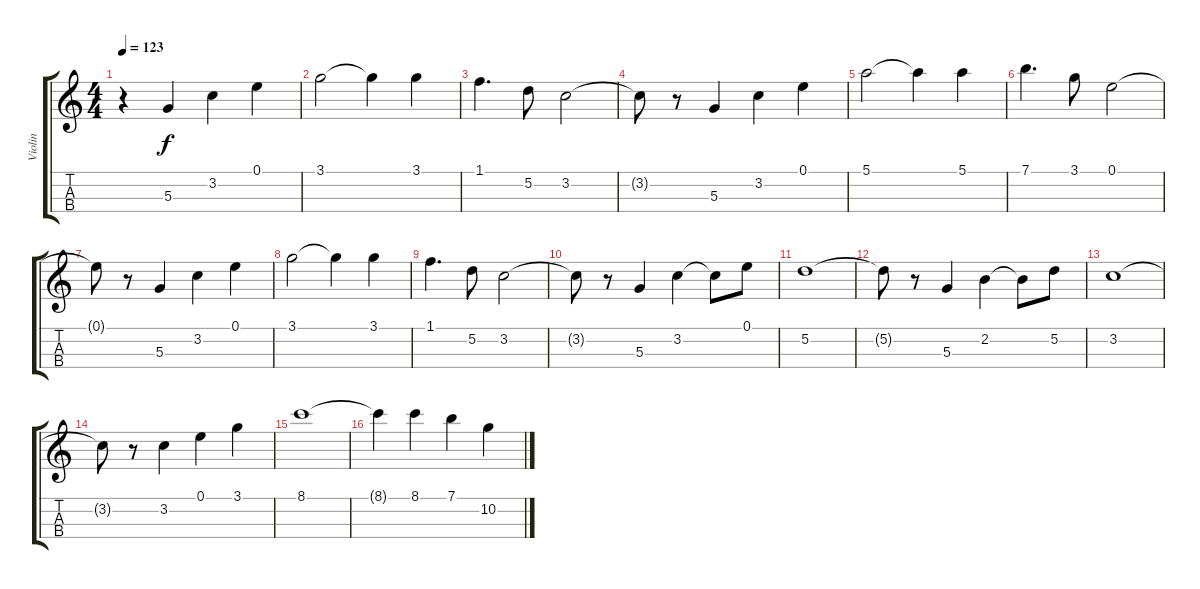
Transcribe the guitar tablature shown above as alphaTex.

\track ("Violin" "Violin") {instrument violin}
\staff {score tabs}
\tuning (E5 A4 D4 G3) {hide}
\ts (4 4)
\tempo 123
\clef g2
\ks c
r.4{dy f instrument violin} 5.3.4 3.2.4 0.1.4 |
3.1.2 3.1{t}.4 3.1.4 |
1.1.4{d} 5.2.8 3.2.2 |
3.2{t}.8 r.8 5.3.4 3.2.4 0.1.4 |
5.1.2 5.1{t}.4 5.1.4 |
7.1.4{d} 3.1.8 0.1.2 |
0.1{t}.8 r.8 5.3.4 3.2.4 0.1.4 |
3.1.2 3.1{t}.4 3.1.4 |
1.1.4{d} 5.2.8 3.2.2 |
3.2{t}.8 r.8 5.3.4 3.2.4 3.2{t}.8 0.1.8 |
5.2.1 |
5.2{t}.8 r.8 5.3.4 2.2.4 2.2{t}.8 5.2.8 |
3.2.1 |
3.2{t}.8 r.8 3.2.4 0.1.4 3.1.4 |
8.1.1 |
8.1{t}.4 8.1.4 7.1.4 10.2.4
